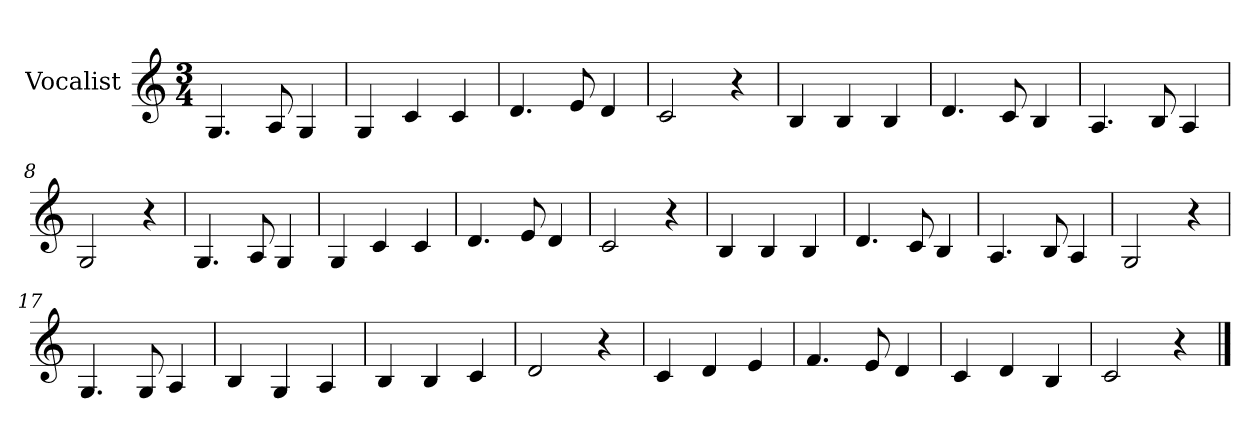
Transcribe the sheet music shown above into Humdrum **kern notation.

**kern
*part1
*staff1
*I"Vocalist
*k[]
*C:
*M3/4
=1
4.G
8A
4G
=2
4G
4c
4c
=3
4.d
8e
4d
=4
2c
4r
=5
4B
4B
4B
=6
4.d
8c
4B
=7
4.A
8B
4A
=8
2G
4r
=9
4.G
8A
4G
=10
4G
4c
4c
=11
4.d
8e
4d
=12
2c
4r
=13
4B
4B
4B
=14
4.d
8c
4B
=15
4.A
8B
4A
=16
2G
4r
=17
4.G
8G
4A
=18
4B
4G
4A
=19
4B
4B
4c
=20
2d
4r
=21
4c
4d
4e
=22
4.f
8e
4d
=23
4c
4d
4B
=24
2c
4r
==
*-
